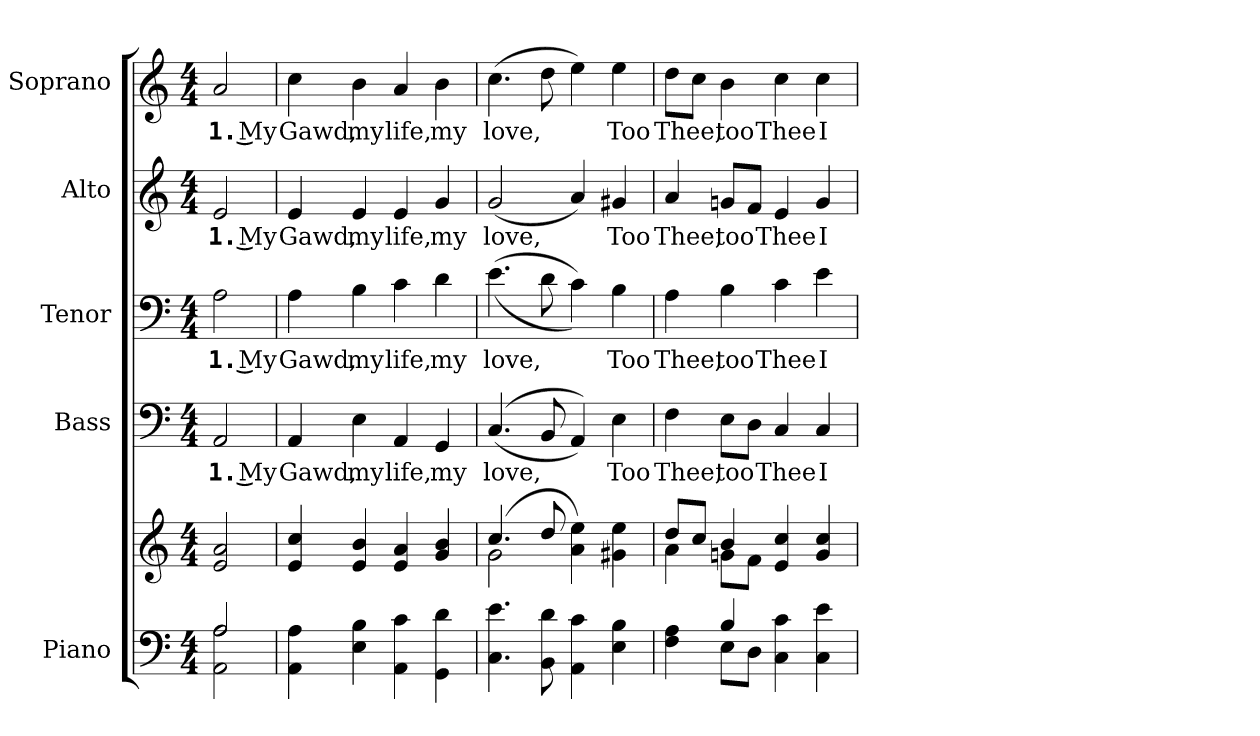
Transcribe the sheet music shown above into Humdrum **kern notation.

**kern	**kern	**kern	**text	**kern	**text	**kern	**text	**kern	**text
*part5	*part5	*part4	*part4	*part3	*part3	*part2	*part2	*part1	*part1
*staff6	*staff5	*staff4	*staff4	*staff3	*staff3	*staff2	*staff2	*staff1	*staff1
*I"Piano	*	*I"Bass	*	*I"Tenor	*	*I"Alto	*	*I"Soprano	*
*I'Pno.	*	*I'B.	*	*I'T.	*	*I'A.	*	*I'S.	*
!!LO:PB:g=z
*clefF4	*clefG2	*clefF4	*	*clefF4	*	*clefG2	*	*clefG2	*
*k[]	*k[]	*k[]	*	*k[]	*	*k[]	*	*k[]	*
*C:	*C:	*C:	*	*C:	*	*C:	*	*C:	*
*M4/4	*M4/4	*M4/4	*	*M4/4	*	*M4/4	*	*M4/4	*
*MM150	*MM150	*MM150	*	*MM150	*	*MM150	*	*MM150	*
=1	=1	=1	=1	=1	=1	=1	=1	=1	=1
*^	*	*	*	*	*	*	*	*	*
!	!	!	!	!LO:LY:b:color=#000000	!	!	!	!	!	!
!	!	!	!	!	!	!LO:LY:b:color=#000000	!	!	!	!
!	!	!	!	!	!	!	!	!LO:LY:b:color=#000000	!	!
!	!	!	!	!	!	!	!	!	!	!LO:LY:b:color=#000000
2Ai/	2AAi\ 2Ai	2ei/ 2ai	2AAi/	1. My	2Ai\	1. My	2ei/	1. My	2ai/	1. My
*v	*v	*	*	*	*	*	*	*	*	*
=2	=2	=2	=2	=2	=2	=2	=2	=2	=2
*^	*	*	*	*	*	*	*	*	*
!	!	!	!	!LO:LY:b:color=#000000	!	!	!	!	!	!
*v	*v	*	*	*	*	*	*	*	*	*
*^	*	*	*	*	*	*	*	*	*
!	!	!	!	!	!	!LO:LY:b:color=#000000	!	!	!	!
*v	*v	*	*	*	*	*	*	*	*	*
*^	*	*	*	*	*	*	*	*	*
!	!	!	!	!	!	!	!	!LO:LY:b:color=#000000	!	!
*v	*v	*	*	*	*	*	*	*	*	*
*^	*	*	*	*	*	*	*	*	*
!	!	!	!	!	!	!	!	!	!	!LO:LY:b:color=#000000
*v	*v	*	*	*	*	*	*	*	*	*
4AAi\ 4Ai	4ei/ 4cci	4AAi/	Gawd,	4Ai\	Gawd,	4ei/	Gawd,	4cci\	Gawd,
!	!	!	!LO:LY:b:color=#000000	!	!	!	!	!	!
!	!	!	!	!	!LO:LY:b:color=#000000	!	!	!	!
!	!	!	!	!	!	!	!LO:LY:b:color=#000000	!	!
!	!	!	!	!	!	!	!	!	!LO:LY:b:color=#000000
4Ei\ 4Bi	4ei/ 4bi	4Ei\	my	4Bi\	my	4ei/	my	4bi\	my
!	!	!	!LO:LY:b:color=#000000	!	!	!	!	!	!
!	!	!	!	!	!LO:LY:b:color=#000000	!	!	!	!
!	!	!	!	!	!	!	!LO:LY:b:color=#000000	!	!
!	!	!	!	!	!	!	!	!	!LO:LY:b:color=#000000
4AAi\ 4ci	4ei/ 4ai	4AAi/	life,	4ci\	life,	4ei/	life,	4ai/	life,
!	!	!	!LO:LY:b:color=#000000	!	!	!	!	!	!
!	!	!	!	!	!LO:LY:b:color=#000000	!	!	!	!
!	!	!	!	!	!	!	!LO:LY:b:color=#000000	!	!
!	!	!	!	!	!	!	!	!	!LO:LY:b:color=#000000
4GGi\ 4di	4gi/ 4bi	4GGi/	my	4di\	my	4gi/	my	4bi\	my
=3	=3	=3	=3	=3	=3	=3	=3	=3	=3
*	*^	*	*	*	*	*	*	*	*
!	!	!	!	!LO:LY:b:color=#000000	!	!	!	!	!	!
!	!	!	!	!	!	!LO:LY:b:color=#000000	!	!	!	!
!	!	!	!	!	!	!	!	!LO:LY:b:color=#000000	!	!
!	!	!	!	!	!	!	!	!	!	!LO:LY:b:color=#000000
4.Ci\ 4.ei	(4.cci/	2gi\	((4.Ci/	love,	((4.ei\	love,	(2gi/	love,	(4.cci\	love,
8BBi\ 8di	8ddi/	.	8BBi/	.	8di\	.	.	.	8ddi\	.
4AAi\ 4ci	4ai\ 4eei)	2ryy	4AAi/))	.	4ci\))	.	4ai/)	.	4eei\)	.
!	!	!	!	!LO:LY:b:color=#000000	!	!	!	!	!	!
!	!	!	!	!	!	!LO:LY:b:color=#000000	!	!	!	!
!	!	!	!	!	!	!	!	!LO:LY:b:color=#000000	!	!
!	!	!	!	!	!	!	!	!	!	!LO:LY:b:color=#000000
4Ei\ 4Bi	4g#Xi\ 4eei	.	4Ei\	Too	4Bi\	Too	4g#Xi/	Too	4eei\	Too
=4	=4	=4	=4	=4	=4	=4	=4	=4	=4	=4
*^	*	*	*	*	*	*	*	*	*	*
!	!	!	!	!	!LO:LY:b:color=#000000	!	!	!	!	!	!
!	!	!	!	!	!	!	!LO:LY:b:color=#000000	!	!	!	!
!	!	!	!	!	!	!	!	!	!LO:LY:b:color=#000000	!	!
!	!	!	!	!	!	!	!	!	!	!	!LO:LY:b:color=#000000
4Fi\ 4Ai	4ryy	8ddi/L	4ai\	4Fi\	Thee,	4Ai\	Thee,	4ai/	Thee,	8ddi\L	Thee,
.	.	8cci/J	.	.	.	.	.	.	.	8cci\J	.
!	!	!	!	!	!LO:LY:b:color=#000000	!	!	!	!	!	!
!	!	!	!	!	!	!	!LO:LY:b:color=#000000	!	!	!	!
!	!	!	!	!	!	!	!	!	!LO:LY:b:color=#000000	!	!
!	!	!	!	!	!	!	!	!	!	!	!LO:LY:b:color=#000000
4Bi/	8Ei\L	4bi/	8gni\L	8Ei\L	too	4Bi\	too	8gni/L	too	4bi\	too
.	8Di\J	.	8fi\J	8Di\J	.	.	.	8fi/J	.	.	.
!	!	!	!	!	!LO:LY:b:color=#000000	!	!	!	!	!	!
!	!	!	!	!	!	!	!LO:LY:b:color=#000000	!	!	!	!
!	!	!	!	!	!	!	!	!	!LO:LY:b:color=#000000	!	!
!	!	!	!	!	!	!	!	!	!	!	!LO:LY:b:color=#000000
4Ci\ 4ci	2ryy	4ei/ 4cci	2ryy	4Ci/	Thee	4ci\	Thee	4ei/	Thee	4cci\	Thee
!	!	!	!	!	!LO:LY:b:color=#000000	!	!	!	!	!	!
!	!	!	!	!	!	!	!LO:LY:b:color=#000000	!	!	!	!
!	!	!	!	!	!	!	!	!	!LO:LY:b:color=#000000	!	!
!	!	!	!	!	!	!	!	!	!	!	!LO:LY:b:color=#000000
4Ci\ 4ei	.	4gi/ 4cci	.	4Ci/	I	4ei\	I	4gi/	I	4cci\	I
*v	*v	*	*	*	*	*	*	*	*	*	*
*	*v	*v	*	*	*	*	*	*	*	*
=	=	=	=	=	=	=	=	=	=
*-	*-	*-	*-	*-	*-	*-	*-	*-	*-
